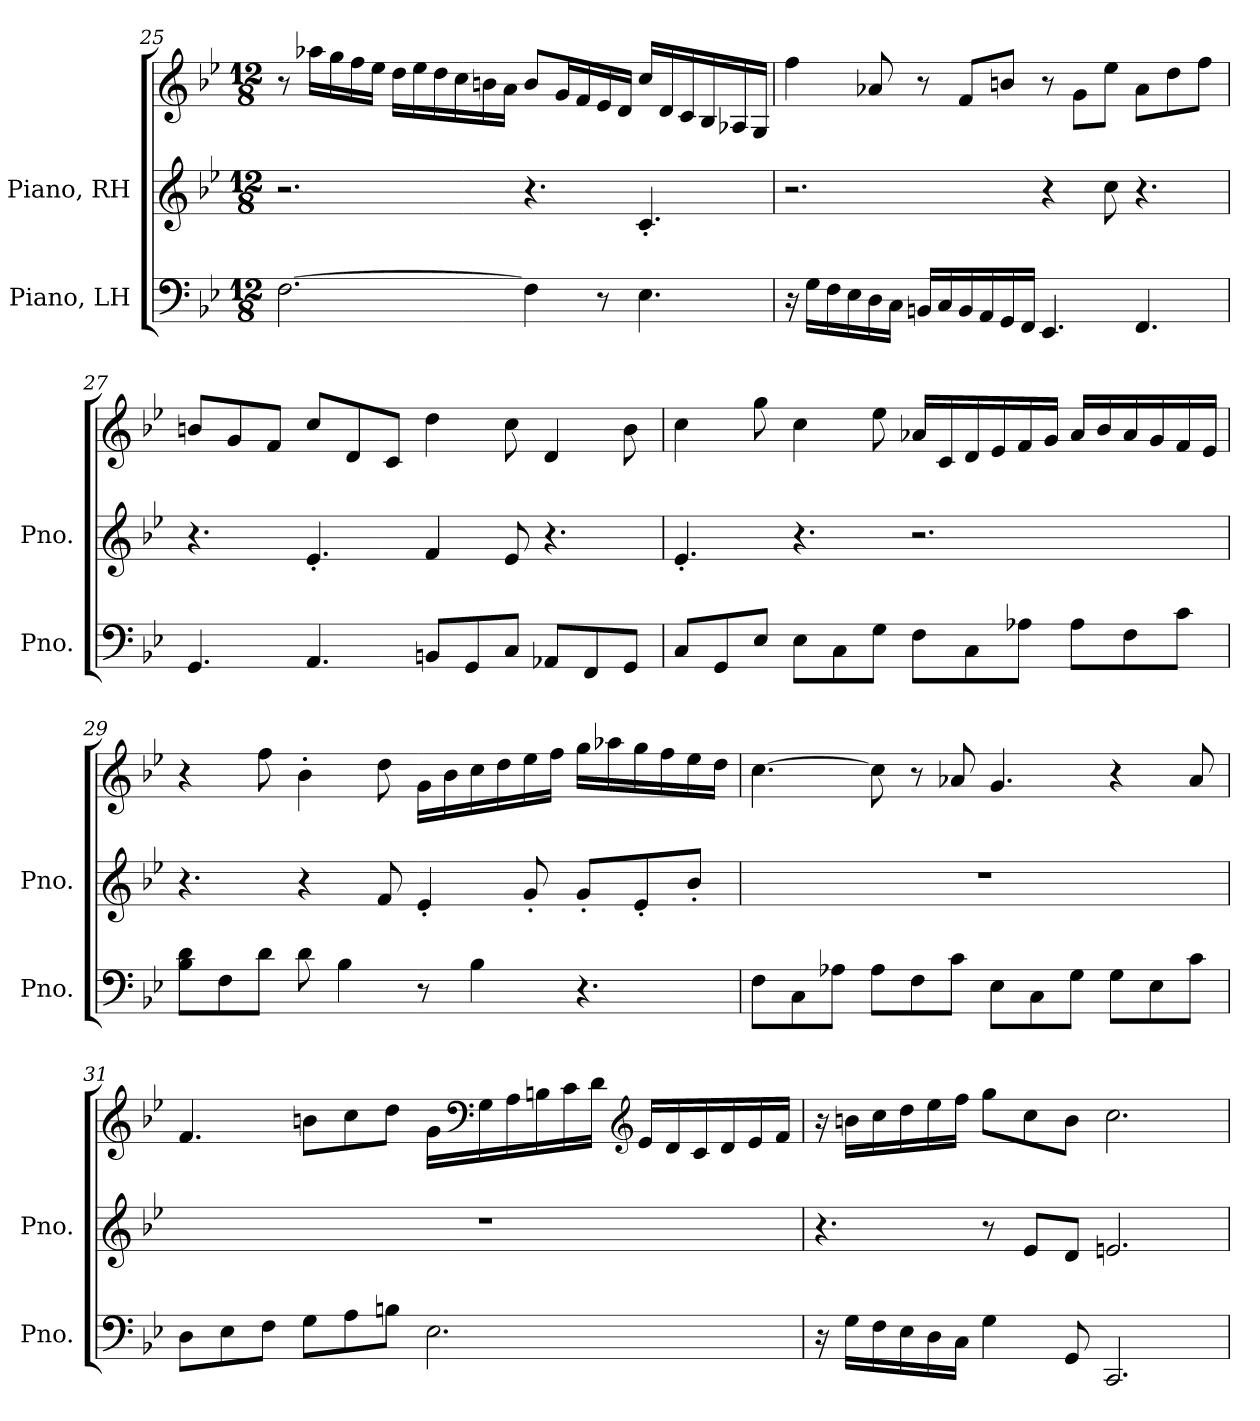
**kern	**kern	**kern
*part2	*part1	*part1
*staff3	*staff2	*staff1
*I"Piano, LH	*I"Piano, RH	*
*I'Pno.	*I'Pno.	*
!!LO:LB:g=z
*clefF4	*clefG2	*clefG2
*k[b-e-]	*k[b-e-]	*k[b-e-]
*M12/8	*M12/8	*M12/8
=25	=25	=25
[2.F\	2.r	8r
.	.	16aa-X\LL
.	.	16gg\
.	.	16ff\
.	.	16ee-\JJ
.	.	16dd\LL
.	.	16ee-\
.	.	16dd\
.	.	16cc\
.	.	16bn\
.	.	16a\JJ
4F\]	4.r	8b/L
.	.	16g/L
.	.	16f/
8r	.	16e-/
.	.	16d/JJ
4.E-\	4.c'/	16cc/LL
.	.	16d/
.	.	16c/
.	.	16B-/
.	.	16A-X/
.	.	16G/JJ
=26	=26	=26
16r	2.r	4ff\
16G\LL	.	.
16F\	.	.
16E-\	.	.
16D\	.	8a-X/
16C\JJ	.	.
16BBn/LL	.	8r
16C/	.	.
16BB/	.	8f/L
16AA/	.	.
16GG/	.	8bn/J
16FF/JJ	.	.
4.EE-/	4r	8r
.	.	8g\L
.	8cc\	8ee-\J
4.FF/	4.r	8a-\L
.	.	8dd\
.	.	8ff\J
!!LO:PB:g=z
=27	=27	=27
4.GG/	4.r	8bn/L
.	.	8g/
.	.	8f/J
4.AA/	4.e-'/	8cc/L
.	.	8d/
.	.	8c/J
8BBn/L	4f/	4dd\
8GG/	.	.
8C/J	8e-/	8cc\
8AA-X/L	4.r	4d/
8FF/	.	.
8GG/J	.	8b\
=28	=28	=28
8C/L	4.e-'/	4cc\
8GG/	.	.
8E-/J	.	8gg\
8E-\L	4.r	4cc\
8C\	.	.
8G\J	.	8ee-\
8F\L	2.r	16a-X/LL
.	.	16c/
8C\	.	16d/
.	.	16e-/
8A-X\J	.	16f/
.	.	16g/JJ
8A-\L	.	16a-/LL
.	.	16b-/
8F\	.	16a-/
.	.	16g/
8c\J	.	16f/
.	.	16e-/JJ
!!LO:LB:g=z
=29	=29	=29
8B-\ 8d\L	4.r	4r
8F\	.	.
8d\J	.	8ff\
8d\	4r	4b-'\
4B-\	.	.
.	8f/	8dd\
8r	4e-'/	16g\LL
.	.	16b-\
4B-\	.	16cc\
.	.	16dd\
.	8g'/	16ee-\
.	.	16ff\JJ
4.r	8g'/L	16gg\LL
.	.	16aa-X\
.	8e-'/	16gg\
.	.	16ff\
.	8b-'/J	16ee-\
.	.	16dd\JJ
=30	=30	=30
8F\L	1.r	[4.cc\
8C\	.	.
8A-X\J	.	.
8A-\L	.	8cc\]
8F\	.	8r
8c\J	.	8a-X/
8E-\L	.	4.g/
8C\	.	.
8G\J	.	.
8G\L	.	4r
8E-\	.	.
8c\J	.	8a-/
!!LO:LB:g=z
=31	=31	=31
8D\L	1.r	4.f/
8E-\	.	.
8F\J	.	.
8G\L	.	8bn\L
8A\	.	8cc\
8Bn\J	.	8dd\J
2.E-\	.	16g\LL
*	*	*clefF4
.	.	16G\
.	.	16A\
.	.	16Bn\
.	.	16c\
.	.	16d\JJ
*	*	*clefG2
.	.	16e-/LL
.	.	16d/
.	.	16c/
.	.	16d/
.	.	16e-/
.	.	16f/JJ
=32	=32	=32
16r	4.r	16r
16G\LL	.	16bn\LL
16F\	.	16cc\
16E-\	.	16dd\
16D\	.	16ee-\
16C\JJ	.	16ff\JJ
4G\	8r	8gg\L
.	8e-/L	8cc\
8GG/	8d/J	8b\J
2.CC/	2.en/	2.cc\
=	=	=
*-	*-	*-
